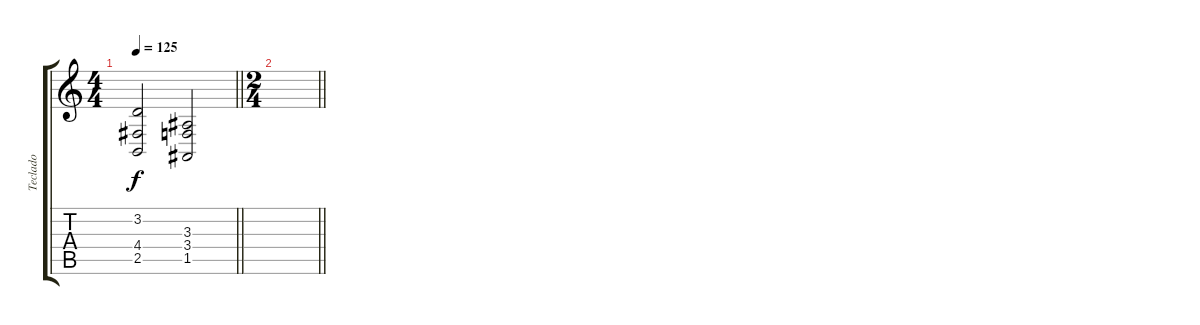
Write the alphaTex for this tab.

\track ("Teclado" "Teclado") {instrument stringensemble1}
\staff {score tabs}
\tuning (E4 B3 G3 D3 A2 E2) {hide}
\ts (4 4)
\tempo 125
\clef g2
\barLineRight lightlight
\ks c
(3.2 4.4 2.5).2{dy f} (3.3 3.4 1.5).2 |
\ts (2 4)
\barLineRight lightlight
